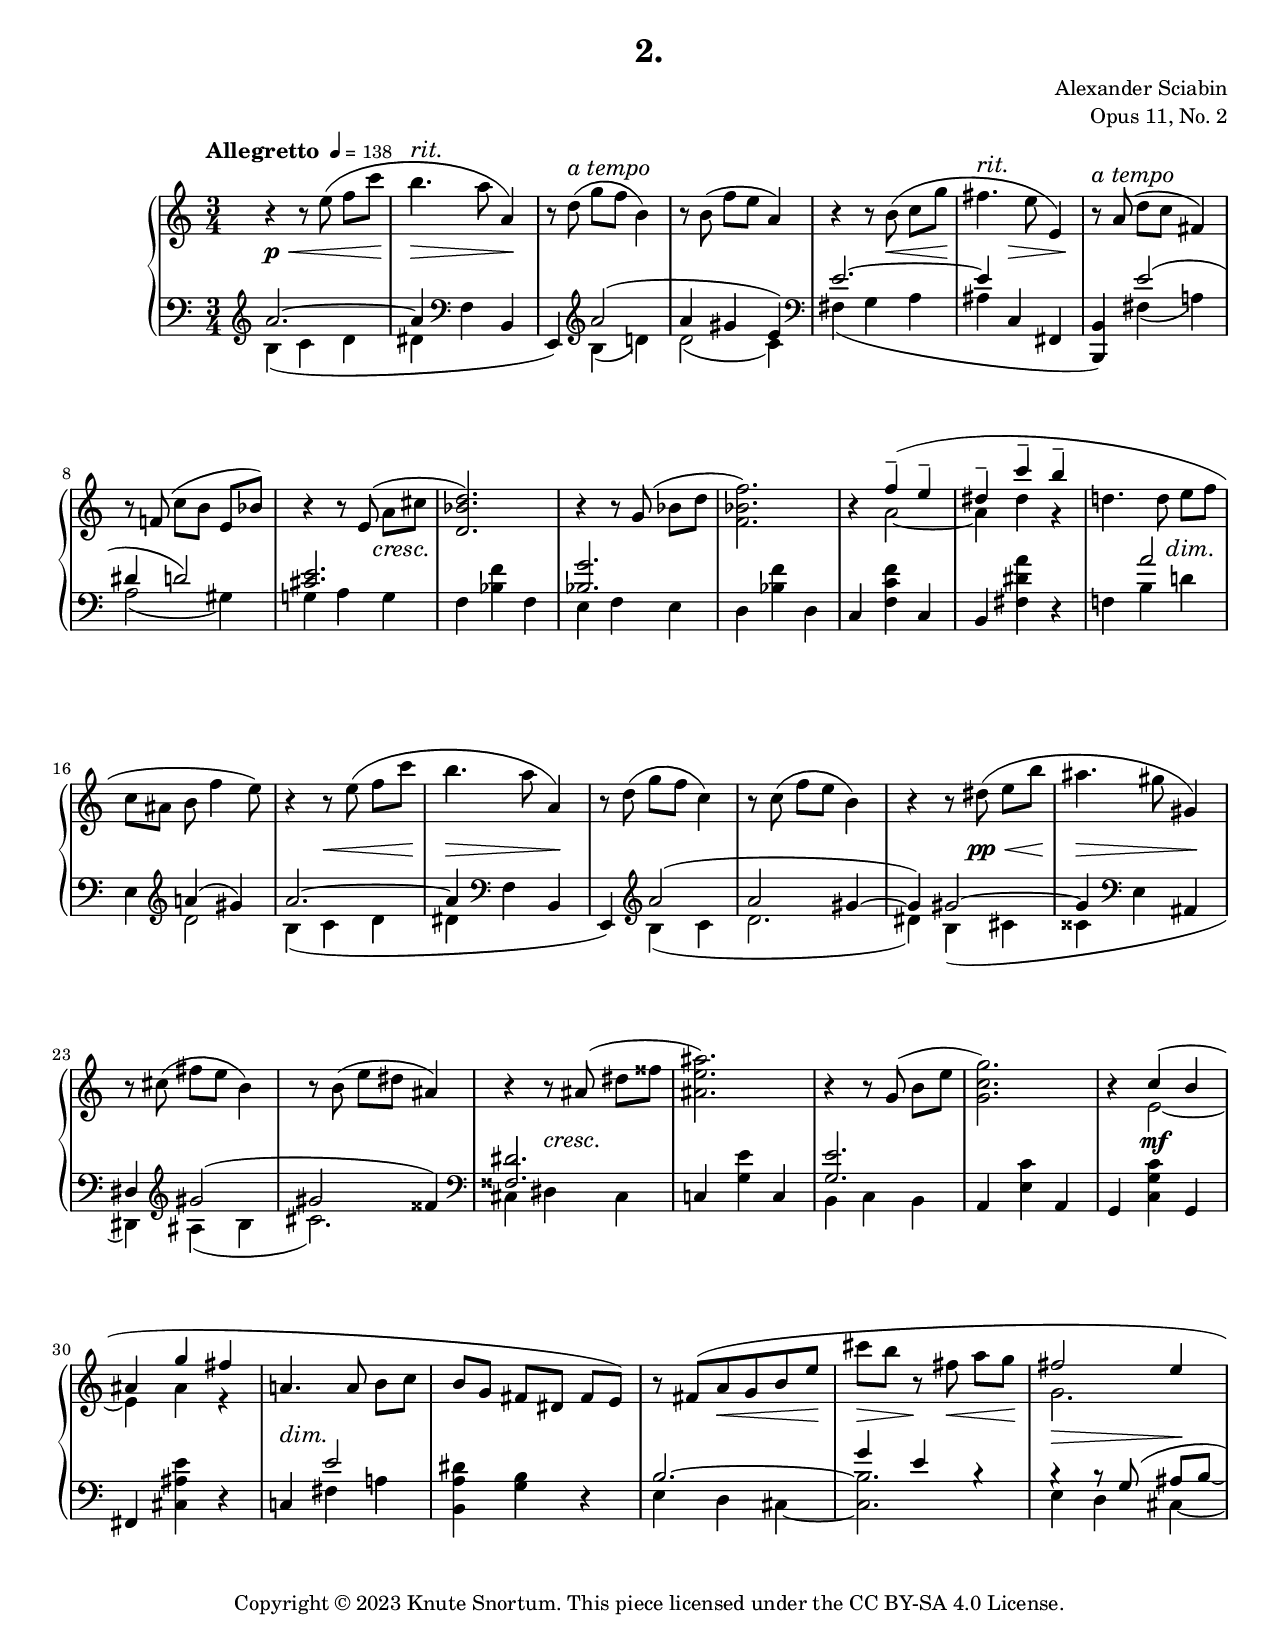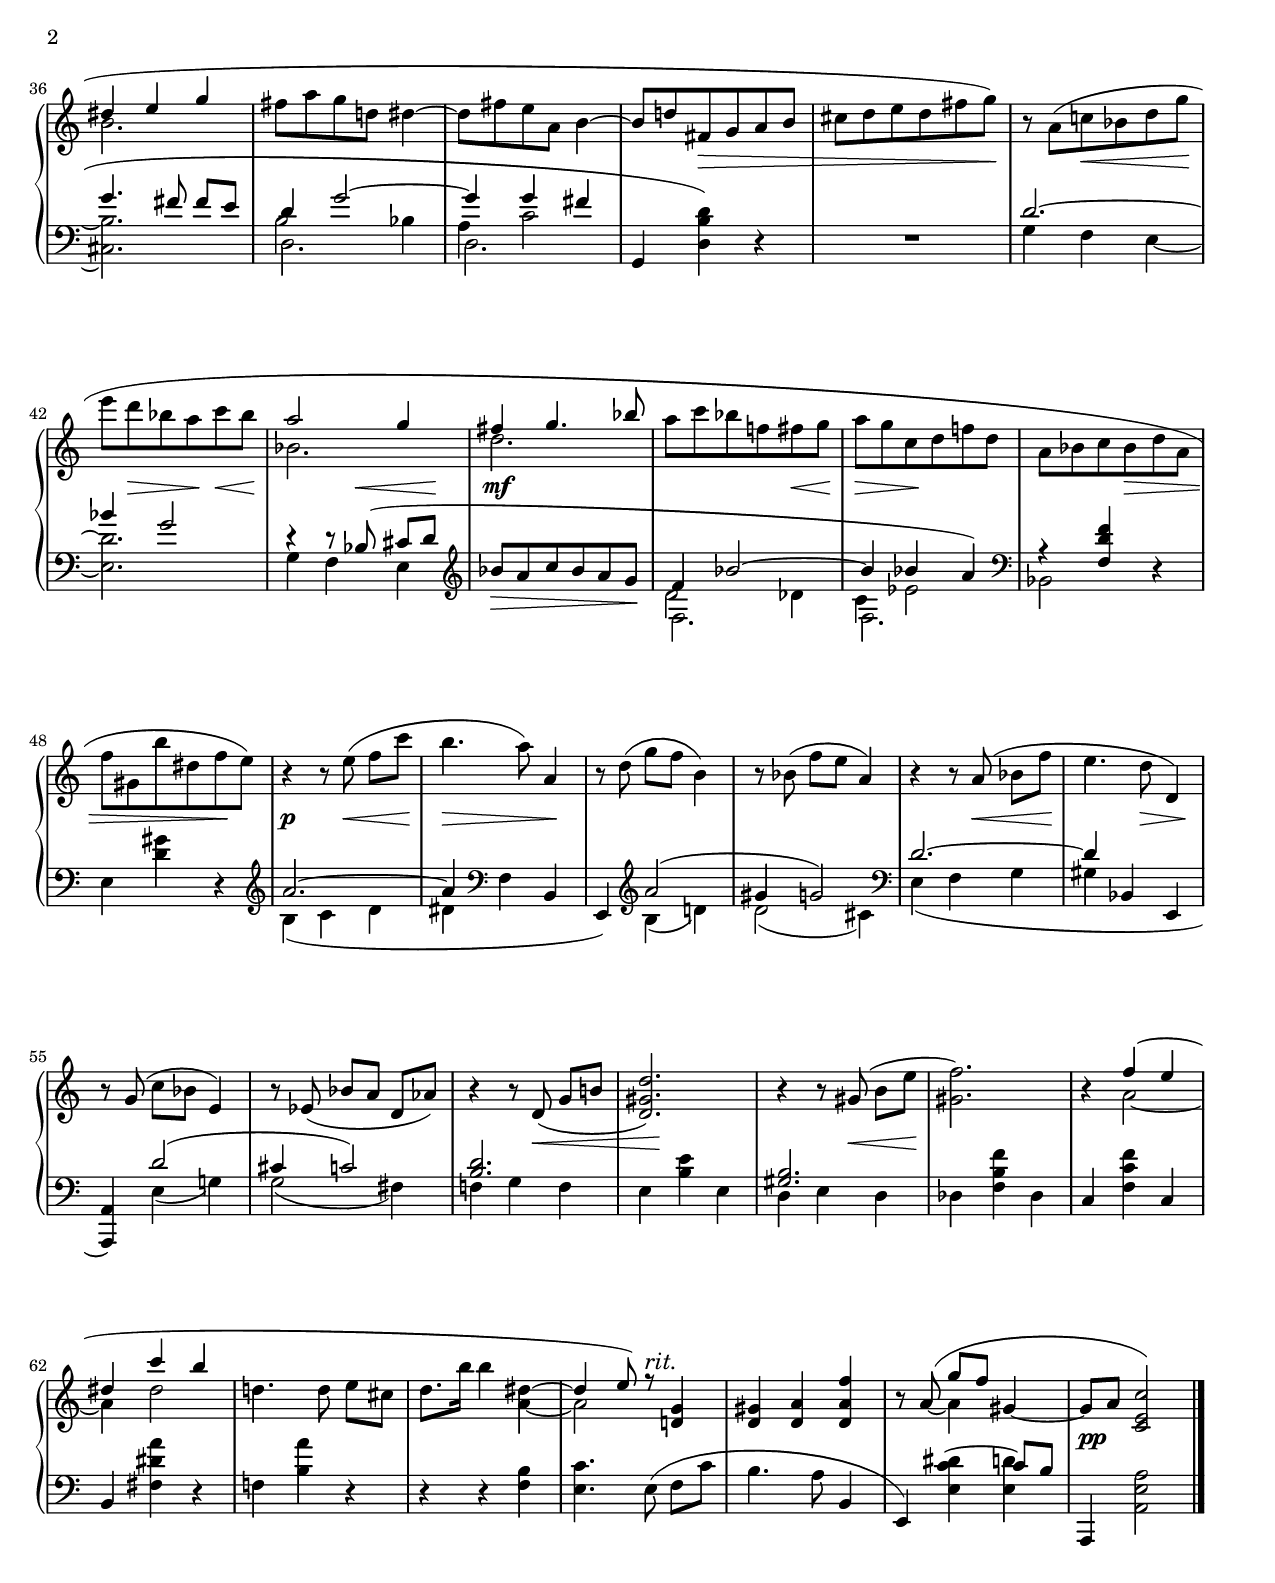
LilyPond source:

\version "2.24.0"

\include "includes/header-paper.ily"
%...+....1....+....2....+....3....+....4....+....5....+....6....+....7....+....

\version "2.24.0"
\language "english"

\include "global-variables.ily"
%%%%%%%%%%%%%%%%%%%%%%%%%%%%%%
%%% Force the initial clef %%%
%%%%%%%%%%%%%%%%%%%%%%%%%%%%%%

% Append markup in the text property to the grob
#(define (append-markup grob old-stencil)
  (ly:stencil-combine-at-edge
    old-stencil X RIGHT (ly:text-interface::print grob)))

trebleToBass = {
  \clef bass
  % Fake staff clef appearance
  \once \override Staff.Clef.glyph-name = #"clefs.G"
  \once \override Staff.Clef.Y-offset = #-1
  % Make sure any key signatures will printed with respect to
  % correct middle c position expected for treble clef
  \once \set Staff.middleCClefPosition = -6
  % Append change clef to the time signature
  \once \override Staff.TimeSignature.text = \markup {
    \hspace #1.2
    \raise #1
    \musicglyph "clefs.F_change"
  }
  \once \override Staff.TimeSignature.stencil = #(lambda (grob)
    (append-markup grob (ly:time-signature::print grob)))
}

bassToTreble = {
  \clef treble
  % Fake staff clef appearance
  \once \override Staff.Clef.glyph-name = #"clefs.F"
  \once \override Staff.Clef.Y-offset = #1
  % Make sure any key signatures will printed with respect to
  % correct middle c position expected for bass clef
  \once \set Staff.middleCClefPosition = 6
  % Append change clef to the time signature
  \once \override Staff.TimeSignature.text = \markup {
    \hspace #1.2
    \lower #1
    \musicglyph "clefs.G_change"
  }
  \once \override Staff.TimeSignature.stencil = #(lambda (grob)
    (append-markup grob (ly:time-signature::print grob)))
}


%%% Positions and shapes %%%

slurShapeC = \shape #'(
                        ((0 . -1) (7 . 1) (0 . 0) (0 . 0))
                        ((0 . 1) (0 . 1) (0 . 0) (0 . 0))
                        ) \etc
slurShapeF = \shape #'((0 . 0) (0 . 0) (0 . 1) (0 . 1)) \etc
slurShapeG = \shape #'((0 . 0) (0 . 0) (0 . 1) (0 . 1)) \etc 
slurShapeH = \shape #'((-1 . 3) (0 . 2) (-2 . 1) (0 . 0)) \etc 
slurShapeI = \shape #'((-0.5 . 2.5) (0 . 1) (0 . 0) (0 . 0)) \etc
slurShapeJ = \shape #'(
                       ((0 . 0.5) (0 . 1) (0 . 0) (0 . 0))
                       ((0 . -1) (0 . 0) (0 . 0) (0 . 0))
                       ) \etc
slurShapeM = \shape #'((0 . -1) (0 . 0) (0 . -1) (0 . -1)) \etc
slurShapeN = \shape #'((0 . 2) (0 . 1) (0 . 0) (0 . 0)) \etc
slurShapeO = \shape #'((0 . 2) (0 . 1) (0 . 0) (0 . 0)) \etc

tieShapeA = \shape #'((0.25 . 0) (0 . 0) (0 . 0) (0 . -0.5)) \etc

moveAccidentalA = \once \override Staff.Accidental.X-offset = -1.5
moveAccidentalB = \once \override Staff.Accidental.X-offset = -1.5
moveClefA = \once \override Staff.Clef.extra-offset = #'(0.75 . 0) 

%%% Music %%%

global = {
  \time 3/4
  \numericTimeSignature
  \key a \minor
  \accidentalStyle piano
  % Group eight-notes in twos
  \set Timing.beamExceptions = #'()
  \set Timing.baseMoment = #(ly:make-moment 1/4)
  \set Timing.beatStructure = 1,1,1
}

rightHandUpper = \relative {
  r4 r8 e''( f c' |
  b4.^\rit a8 a,4) |
  r8 d(^\aTempo g f b,4) |
  r8 b( f' e a,4) |
  r4 r8 b( c g' |
  fs4.^\rit e8 e,4) |
  r8^\aTempo a( d c fs,4) |
  r8 f( c' b e, bf') |
  
  \barNumberCheck 9
  r4 r8 e,( a cs |
  <d, bf' d>2.) |
  r4 r8 g( bf d |
  <f, bf f'>2.) |
  r4 \voiceOne f'4---\slurShapeC ( e-- |
  ds4-- c'-- b-- |
  \oneVoice d,4. d8 e f |
  c8 as b f'4 e8) |
  
  \barNumberCheck 17
  r4 r8 e8( f c' |
  b4. a8 a,4) |
  r8 d( g f c4) |
  r8 c( f e b4) |
  r4 r8 ds8( e b' |
  as4. gs8 gs,4) |
  r8 cs( fs e b4) |
  r8 b( e ds as4) |
  
  \barNumberCheck 25
  r4 r8 as( ds fss |
  <as, e' as>2.) |
  r4 r8 g-\slurShapeH ( b e |
  <g, c g'>2.) |
  r4 \voiceOne c4-\slurShapeI ( b |
  as4 g' fs |
  \oneVoice a,4. a8 b c |
  b8 g fs ds fs e) |
  
  \barNumberCheck 33
  r8 fs[( a\< g b e]\! |
  cs'8\> b r\! fs\< a g\! |
  \voiceOne fs2 e4 |
  ds4 e g |
  \oneVoice fs8[ a g d] ds4~ |
  ds8[ fs e a,] b4~ |
  b8[ d fs, g a b] |
  cs8[ d e d fs g]) |
  
  \barNumberCheck 41
  r8 a,[-\slurShapeJ ( c bf d g] |
  e'[ d bf a c bf] |
  \voiceOne a2 g4 |
  fs4 g4. bf8 |
  \oneVoice a8[ c bf f fs g] |
  a8[ g c, d f d] |
  a[ bf c bf d a] |
  f'8[ gs, b' ds, f e]) |
  
  \barNumberCheck 49
  r4 r8 e( f c' |
  b4. a8) a,4 |
  r8 d( g f b,4) |
  r8 bf( f' e a,4) |
  r4 r8 a( bf f' |
  e4. d8 d,4) |
  r8 g( c bf e,4) |
  r8 ef( bf' a d, af') |
  
  \barNumberCheck 57
  r4 r8 d,( g b |
  <d, gs d'>2.) |
  r4 r8 gs-\slurShapeN ( b e |
  <gs, f'>2.) |
  r4 \voiceOne f'-\slurShapeO ( e |
  ds4 c' b |
  \oneVoice d,4. d8 e cs |
  d8. b'16 b4 \voiceOne \hideNoteHead ds,4~ |
  
  \barNumberCheck 65
  ds4 e8) r8^\rit \oneVoice <d, g>4 |
  <d gs>4 <d a'> <d a' f'> |
  r8 a'-\slurShapeM ^( \voiceOne g' f \oneVoice gs,4~ |
  gs8 a <c, e c'>2) |
  \bar "|."
}

rightHandLower = \relative {
  \voiceTwo
  s2. * 8 |
  
  \barNumberCheck 9
  s2. * 4 |
  s4 a'2~ |
  a4 ds g,\rest |
  s2. * 2 |
  
  \barNumberCheck 17
  s2. * 8 |
  
  \barNumberCheck 25
  s2. * 4 |
  s4 e2~ |
  e4 as r |
  s2. * 2 |
  
  \barNumberCheck 33
  s2. * 2 |
  g2. |
  b2. |
  s2. * 4 |
  
  \barNumberCheck 41
  s2. * 2 |
  bf2. |
  d2. |
  s2. * 4 |
  
  \barNumberCheck 49
  s2. * 8 |
  
  \barNumberCheck 57
  s2. * 4 |
  s4 a2~ |
  a4 ds2 |
  s2. |
  s2 <a~ ds>4 |
  
  \barNumberCheck 65
  a2 s4 |
  s2. |
  s8 \hideNoteHead a~ a4 s |
  s2. |
}

rightHand = {
  \global
  << 
    \new Voice \rightHandUpper
    \new Voice \rightHandLower
  >>
}

leftHandUpper = \relative {
  \voiceThree
  \clef treble
  a'2.~ |
  a4 s2 |
  s4 a2( |
  a4 gs e) |
  \clef bass e2.~ |
  e4 s2 |
  s4 e2( |
  ds4 d2) |
  
  \barNumberCheck 9
  <cs e>2. |
  s2. |
  <bf g'>2. |
  s2. * 3 |
  s4 a'2 |
  s4 \clef treble a4( gs) |
  
  \barNumberCheck 17
  a2.~ |
  a4 s2 |
  s4 a2( |
  a2 gs4~ |
  gs4) gs2~ |
  gs4 \clef bass s2 |
  ds,4 \moveClefA \clef treble gs'2( |
  gs2 fss4) \clef bass |
  
  \barNumberCheck 25
  <fss, ds'>2. |
  s2. |
  <g e'>2. |
  s2. * 3 |
  s4 e'2 |
  s2. |
  
  \barNumberCheck 33
  b2.-\tieShapeA ~ |
  \hideNoteHead \voiceFour b2. |
  s2 s8 \hideNoteHead b~ |
  \hideNoteHead b2. |
  \voiceSix b2 bf4 |
  a4 c2 |
  s2. * 2 |
  
  \barNumberCheck 41
  \voiceThree
  d2.~ |
  \hideNoteHead \voiceFour d2. |
  s2. |
  \clef treble
  s2. |
  \voiceSix d2 df4 |
  c4 ef2 |
  \clef bass \voiceThree r4 <f, d' f> s |
  s2. |
  
  \barNumberCheck 49
  \clef treble a'2.~ |
  a4 s2 |
  s4 a2( |
  gs4 g2) |
  \clef bass d2.~ |
  d4 s2 |
  s4 d2( |
  cs4 c2) |
  
  \barNumberCheck 57
  <b d>2. |
  s2. |
  <gs b>2. |
  s2. * 5 |
  
  \barNumberCheck 65
  s2. * 2 |
  s4 \voiceFour <e c'^~ ds> \voiceThree c'8 b |
  s2. |
}

leftHandLower = \relative {
  \voiceFour
  \clef treble
  b4-\slurShapeF ( c d |
  ds4 \clef bass \oneVoice f, b, |
  e,4) \clef treble \voiceFour b''( d) |
  d2( c4) |
  \clef bass fs,4( g a |
  as4 \oneVoice c, fs, |
  <b, b'>4) \voiceFour fs''4( a) |
  a2( gs4) |
  
  \barNumberCheck 9
  g4 a g |
  f4 <bf f'> f |
  e4 f e |
  \oneVoice d4 <bf' f'> d, |
  c4 <f c' f> c |
  b4 <fs' ds' a'> d\rest |
  f4 \voiceFour b d |
  \oneVoice e, \clef treble \voiceFour d'2 |
  
  \barNumberCheck 17
  b4-\slurShapeG ( c d |
  ds4 \oneVoice \clef bass \oneVoice f, b, |
  e,4) \clef treble \voiceFour b''( c |
  d2. |
  \moveAccidentalA ds4) b( cs |
  \moveAccidentalB css4 \clef bass \oneVoice e, as, |
  \voiceFour ds,4) \clef treble as''4( b |
  cs2.) |
  
  \barNumberCheck 25
  \clef bass
  cs,4 ds cs |
  \oneVoice c4 <g' e'> c, |
  \voiceFour b4 c b |
  \oneVoice a4 <e' c'> a, |
  g4 <c g' c> g |
  fs4 <cs' as' e'> r |
  c4 \voiceFour fs a |
  \oneVoice <b, a' ds>4 <g' b> r |
  
  \barNumberCheck 33
  <<
    { 
      \voiceFour e4 d cs~ |
      <cs b'>2. |
      e4 d cs~ |
      <cs b'>2. |
      d2. |
      d2. |
      s2. |
    }
    \new Voice {
      s2. |
      \voiceFive g'4 e b\rest |
      b4\rest b8\rest g( as b |
      g'4. fs8 fs e |
      d4 g2~ |
      g4 g fs |
      \oneVoice g,,4 <d' b' d>) r
    }
  >>
  \oneVoice R2. |
  
  \barNumberCheck 41
  <<
    {  
      \voiceFour g4 f e~ |
      <e d'>2. |
      g4 f e |
      \clef treble s2. |
      f2. |
      f2. |
    }
    \new Voice { 
      s2. |
      \voiceFive bf'4 g2
      d4\rest r8 bf( cs d |
      \clef treble bf'8[\> a c bf a g]\! |
      f4 bf2~ |
      bf4 bf a) |
    }
  >> 
  \voiceFour bf,,2 \oneVoice r4 |
  e4 <d' gs> r |
  
  \barNumberCheck 49
  \clef treble \voiceFour b4( c d |
  ds4 \clef bass \oneVoice f, b, |
  e,4) \clef treble \voiceFour b''4( d) |
  d2( cs4) |
  \clef bass e,4( f g |
  gs4 \oneVoice bf, e, |
  <a, a'>4) \voiceFour e''( g) |
  g2( fs4) |
  
  \barNumberCheck 57
  f4 g f |
  \oneVoice e4 <b' e> e, |
  \voiceFour d4 e d |
  \oneVoice df4 <f b f'> df |
  c4 <f c' f> c |
  b4 <fs' ds' a'> r |
  f4 <b a'> r |
  r4 r <f b> |
  
  \barNumberCheck 65
  <e c'>4. e8( f c' |
  b4. a8 b,4 |
  e,4) s \voiceFour <e' d'> |
  \oneVoice a,,4 <a' e' a>2 |  
}

leftHand = {
  \global
  \bassToTreble
  <<
    \new Voice \leftHandUpper
    \new Voice \leftHandLower
  >> 
}

% For MIDI only
pedal = {
  s2. * 2 |
  s2.\sd |
  s2.\su |
  s2. * 2 |
  s2.\sd |
  s2.\su |
  
  \barNumberCheck 9
  s2.\sd |
  s2.\su\sd | 
  s2.\su |
  s2.\sd | 
  s2.\su\sd | 
  s2\su\sd s4\su |
  s2.\sd |
  s2.\su |
  
  \barNumberCheck 17
  s2. * 2 |
  s2\sd s4\su |
  s2. * 5 |
  
  \barNumberCheck 25
  s2. |
  s2.\sd | 
  s2.\su |
  s2.\sd | 
  s4.\su\sd s\su | 
  s2\sd s4\su |
  s2\sd s8 s\su |
  s2. |
  
  \barNumberCheck 33
  s2. * 6 |
  s4.\sd s\su |
  s2.
  
  \barNumberCheck 41
  s2. * 8 |
  
  \barNumberCheck 49
  s2. * 2 |
  s2.\sd |
  s2.\su |
  s2. * 2 |
  s2.\sd |
  s2.\su |
  
  \barNumberCheck 57
  s2. |
  s2.\sd | 
  s2.\su |
  s2.\sd | 
  s2.\su\sd | 
  s2\su\sd s4\su |
  s2\sd s4\su |
  s2. |
  
  \barNumberCheck 65
  s2. * 2 |
  s2\sd s4\su |
  s2\sd s4\su |
}

dynamics = {
  \override DynamicTextSpanner.style = #'none
  s2\p\< s8 s\! |
  s2\> s4\! |
  s2. * 2 |
  s4. s4\< s8\! |
  s4 s\> s8 s\! |
  s2. * 2 |
  
  \barNumberCheck 9
  s2 s4-\tweak extra-offset #'(-1 . 0) \cresc |
  s2. * 5 |
  s4. s-\tweak extra-offset #'(1 . 0) \dim |
  s2. |
  
  \barNumberCheck 17
  s4 s4.\< s8\! |
  s2\> s4\! |
  s2. * 2 |
  s4. s4\pp\< s8\! |
  s2\> s4\! |
  s2. * 2 |
  
  \barNumberCheck 25
  s4 s2\cresc  |
  s2. * 3 |
  s4 s2\mf |
  s2. |
  s2.\dim |
  s2. |
  
  \barNumberCheck 33
  s2. * 2 |
  s2\> s4\! |
  s2. * 3 |
  s4 s2\> |
  s2 s8 s\! |
  
  \barNumberCheck 41
  s4 s4.\< s8\! |
  s8 s4\> s8\! s\< s\! |
  s4. s4\< s8\! |
  s2.\mf |
  s2 s8\< s\! |
  s4\> s2\! |
  s4. s\> |
  s2 s8\! s |
  
  \barNumberCheck 49
  s4.\p s4\< s8\! |
  s2\> s4\! |
  s2. * 2 |
  s4. s4\< s8\! |
  s4. s4\> s8\! |
  s2. * 2 |
  
  \barNumberCheck 57
  s4. s\< |
  s8 s\! s2 |
  s4. s4\< s8\! |
  s2. * 5 |
  
  \barNumberCheck 65
  s2. * 3 |
  s2.-\tweak X-offset 0 \pp |
}

forceBreaks = {
  s2. * 7 \break
  s2. * 8 \break
  s2. * 7 \break
  s2. * 7 \break
  s2. * 6 \pageBreak
  
  s2. * 6 \break
  s2. * 6 \break
  s2. * 7 \break
  s2. * 7 \break
}

tempi = {
  \set Score.tempoHideNote = ##t
  \tempo 4 = 100
  \textMark \markup \tempo-markup Allegretto #2 #0 138
  s2. |
  \set Score.tempoHideNote = ##t
  \tempo 4 = 92
  s2. |
  \tempo 4 = 100
  s2. * 3 |
  \tempo 4 = 92
  s2. |
  \tempo 4 = 100
  s2. * 2 |
  
  \barNumberCheck 9
  s2. * 5 |
  \tempo 4 = 92
  s2. |
  \tempo 4 = 100
  s2. * 2 |
  
  \barNumberCheck 17
  s2. |
  \tempo 4 = 92
  s2. |
  \tempo 4 = 100
  s2. * 3 |
  \tempo 4 = 92
  s2. |
  \tempo 4 = 100
  s2. * 2 |
  
  \barNumberCheck 25
  s2. * 5 |
  \tempo 4 = 92
  s2. |
  \tempo 4 = 100
  s2. * 2 |
  
  \barNumberCheck 33
  s2. |
  \tempo 4 = 92
  s2. |
  \tempo 4 = 100
  s2. |
  \tempo 4 = 92
  s2. |
  \tempo 4 = 100
  s2. * 3 |
  \tempo 4 = 92
  s2. |
  
  \barNumberCheck 41
  \tempo 4 = 100
  s2. |
  \tempo 4 = 92
  s2. |
  \tempo 4 = 100
  s2. |
  \tempo 4 = 92
  s2. |
  \tempo 4 = 100
  s2. * 3 |
  \tempo 4 = 92
  s2. |
  
  \barNumberCheck 49
  \tempo 4 = 100
  s2. |
  \tempo 4 = 92
  s2. |
  \tempo 4 = 100
  s2. * 3 |
  \tempo 4 = 92
  s2. |
  \tempo 4 = 100
  s2. * 2 |
  
  \barNumberCheck 57
  s2. * 5 |
  \tempo 4 = 92
  s2. |
  \tempo 4 = 100
  s2. * 2 |
  
  \barNumberCheck 65
  s4. \tempo 4 = 92 s |
  \tempo 4 = 84
  s2. |
  \tempo 4 = 76
  s2.
  \tempo 4 = 69
  s2. |
}

preludeTwoNotes =
\score {
  \header {
    title = "2."
    composer = "Alexander Sciabin"
    opus = "Opus 11, No. 2"
  }
  \keepWithTag layout  
  \new PianoStaff <<
    \new Staff = "upper" \rightHand
    \new Dynamics \dynamics
    \new Staff = "lower" \leftHand
    \new Devnull \forceBreaks
    \new Devnull \tempi
  >>
  \layout {}
}

\include "articulate.ly"

preludeTwoMidi =
\book {
  \bookOutputName "prelude-op11-no02"
  \score {
    \keepWithTag midi
    \articulate <<
      \new Staff = "upper" << \rightHand \dynamics \pedal \tempi >>
      \new Staff = "lower" << \leftHand \dynamics \pedal \tempi >>
    >>
    \midi {}
  }
}


\preludeTwoNotes
\preludeTwoMidi
